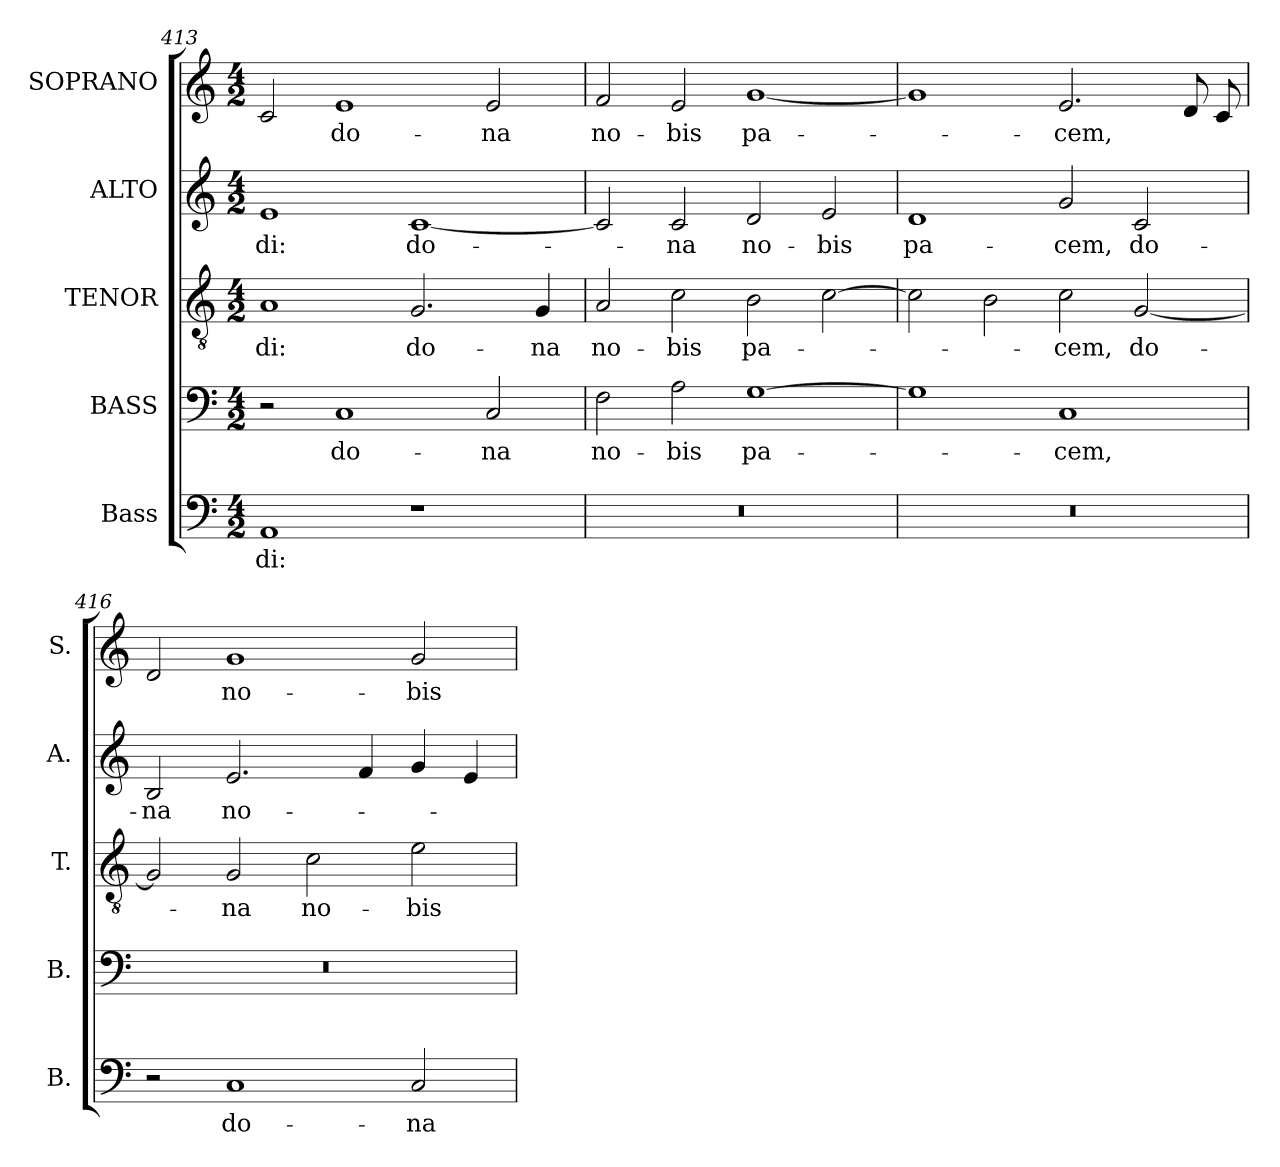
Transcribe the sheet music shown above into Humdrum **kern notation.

**kern	**text	**kern	**text	**kern	**text	**kern	**text	**kern	**text
*part5	*part5	*part4	*part4	*part3	*part3	*part2	*part2	*part1	*part1
*staff5	*staff5	*staff4	*staff4	*staff3	*staff3	*staff2	*staff2	*staff1	*staff1
*I"Bass	*	*I"BASS	*	*I"TENOR	*	*I"ALTO	*	*I"SOPRANO	*
*I'B.	*	*I'B.	*	*I'T.	*	*I'A.	*	*I'S.	*
!!LO:PB:g=z
*clefF4	*	*clefF4	*	*clefGv2	*	*clefG2	*	*clefG2	*
*	*	*	*	*ITrd7c12	*	*	*	*	*
*k[]	*	*k[]	*	*k[]	*	*k[]	*	*k[]	*
*C:	*	*C:	*	*C:	*	*C:	*	*C:	*
*M4/2	*	*M4/2	*	*M4/2	*	*M4/2	*	*M4/2	*
=413	=413	=413	=413	=413	=413	=413	=413	=413	=413
!	!LO:LY:b:color=#000000	!	!	!	!	!	!	!	!
!	!	!	!	!	!LO:LY:b:color=#000000	!	!	!	!
!	!	!	!	!	!	!	!LO:LY:b:color=#000000	!	!
1AAi	-di:	2r	.	1AAi	-di:	1ei	-di:	2ci/	.
!	!	!	!LO:LY:b:color=#000000	!	!	!	!	!	!
!	!	!	!	!	!	!	!	!	!LO:LY:b:color=#000000
.	.	1Ci	do-	.	.	.	.	1ei	do-
!	!	!	!	!	!LO:LY:b:color=#000000	!	!	!	!
!	!	!	!	!	!	!	!LO:LY:b:color=#000000	!	!
1r	.	.	.	2.GGi/	do-	[1ci	do-	.	.
!	!	!	!LO:LY:b:color=#000000	!	!	!	!	!	!
!	!	!	!	!	!	!	!	!	!LO:LY:b:color=#000000
.	.	2Ci/	-na	.	.	.	.	2ei/	-na
!	!	!	!	!	!LO:LY:b:color=#000000	!	!	!	!
.	.	.	.	4GGi/	-na	.	.	.	.
=414	=414	=414	=414	=414	=414	=414	=414	=414	=414
!LO:N:vis=1	!	!	!	!	!	!	!	!	!
!	!	!	!LO:LY:b:color=#000000	!	!	!	!	!	!
!	!	!	!	!	!LO:LY:b:color=#000000	!	!	!	!
!	!	!	!	!	!	!	!	!	!LO:LY:b:color=#000000
0r	.	2Fi\	no-	2AAi/	no-	2ci/]	.	2fi/	no-
!	!	!	!LO:LY:b:color=#000000	!	!	!	!	!	!
!	!	!	!	!	!LO:LY:b:color=#000000	!	!	!	!
!	!	!	!	!	!	!	!LO:LY:b:color=#000000	!	!
!	!	!	!	!	!	!	!	!	!LO:LY:b:color=#000000
.	.	2Ai\	-bis	2Ci\	-bis	2ci/	-na	2ei/	-bis
!	!	!	!LO:LY:b:color=#000000	!	!	!	!	!	!
!	!	!	!	!	!LO:LY:b:color=#000000	!	!	!	!
!	!	!	!	!	!	!	!LO:LY:b:color=#000000	!	!
!	!	!	!	!	!	!	!	!	!LO:LY:b:color=#000000
.	.	[1Gi	pa-	2BBi\	pa-	2di/	no-	[1gi	pa-
!	!	!	!	!	!	!	!LO:LY:b:color=#000000	!	!
.	.	.	.	[2Ci\	.	2ei/	-bis	.	.
=415	=415	=415	=415	=415	=415	=415	=415	=415	=415
!LO:N:vis=1	!	!	!	!	!	!	!	!	!
!	!	!	!	!	!	!	!LO:LY:b:color=#000000	!	!
0r	.	1Gi]	.	2Ci\]	.	1di	pa-	1gi]	.
.	.	.	.	2BBi\	.	.	.	.	.
!	!	!	!LO:LY:b:color=#000000	!	!	!	!	!	!
!	!	!	!	!	!LO:LY:b:color=#000000	!	!	!	!
!	!	!	!	!	!	!	!LO:LY:b:color=#000000	!	!
!	!	!	!	!	!	!	!	!	!LO:LY:b:color=#000000
.	.	1Ci	-cem,	2Ci\	-cem,	2gi/	-cem,	2.ei/	-cem,
!	!	!	!	!	!LO:LY:b:color=#000000	!	!	!	!
!	!	!	!	!	!	!	!LO:LY:b:color=#000000	!	!
.	.	.	.	[2GGi/	do-	2ci/	do-	.	.
.	.	.	.	.	.	.	.	8di/	.
.	.	.	.	.	.	.	.	8ci/	.
=416	=416	=416	=416	=416	=416	=416	=416	=416	=416
!	!	!LO:N:vis=1	!	!	!	!	!	!	!
!	!	!	!	!	!	!	!LO:LY:b:color=#000000	!	!
2r	.	0r	.	2GGi/]	.	2Bi/	-na	2di/	.
!	!LO:LY:b:color=#000000	!	!	!	!	!	!	!	!
!	!	!	!	!	!LO:LY:b:color=#000000	!	!	!	!
!	!	!	!	!	!	!	!LO:LY:b:color=#000000	!	!
!	!	!	!	!	!	!	!	!	!LO:LY:b:color=#000000
1Ci	do-	.	.	2GGi/	-na	2.ei/	no-	1gi	no-
!	!	!	!	!	!LO:LY:b:color=#000000	!	!	!	!
.	.	.	.	2Ci\	no-	.	.	.	.
.	.	.	.	.	.	4fi/	.	.	.
!	!LO:LY:b:color=#000000	!	!	!	!	!	!	!	!
!	!	!	!	!	!LO:LY:b:color=#000000	!	!	!	!
!	!	!	!	!	!	!	!	!	!LO:LY:b:color=#000000
2Ci/	-na	.	.	2Ei\	-bis	4gi/	.	2gi/	-bis
.	.	.	.	.	.	4ei/	.	.	.
=	=	=	=	=	=	=	=	=	=
*-	*-	*-	*-	*-	*-	*-	*-	*-	*-
